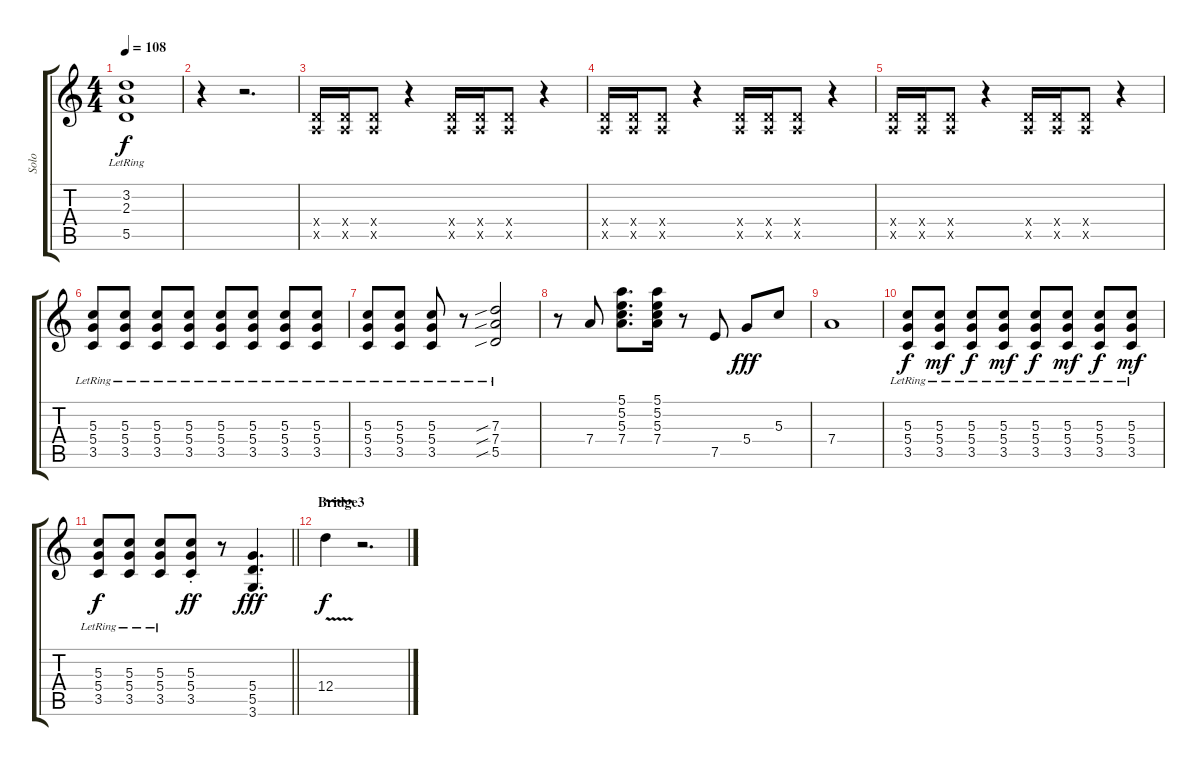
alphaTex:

\track ("Solo" "Solo") {instrument distortionguitar}
\staff {score tabs}
\tuning (E4 B3 G3 D3 A2 E2) {hide}
\ts (4 4)
\tempo 108
\clef g2
\ks c
(3.2{lr} 2.3{lr} 5.5{lr}).1{dy f} |
r.4 r.2{d} |
(0.4{x} 0.5{x}).16{volume 3 instrument distortionguitar} (0.4{x} 0.5{x}).16 (0.4{x} 0.5{x}).8 r.4 (0.4{x} 0.5{x}).16 (0.4{x} 0.5{x}).16 (0.4{x} 0.5{x}).8 r.4 |
(0.4{x} 0.5{x}).16 (0.4{x} 0.5{x}).16 (0.4{x} 0.5{x}).8 r.4 (0.4{x} 0.5{x}).16 (0.4{x} 0.5{x}).16 (0.4{x} 0.5{x}).8 r.4 |
(0.4{x} 0.5{x}).16 (0.4{x} 0.5{x}).16 (0.4{x} 0.5{x}).8 r.4 (0.4{x} 0.5{x}).16 (0.4{x} 0.5{x}).16 (0.4{x} 0.5{x}).8 r.4 |
(5.3{lr} 5.4{lr} 3.5{lr}).8{volume 15} (5.3{lr} 5.4{lr} 3.5{lr}).8 (5.3{lr} 5.4{lr} 3.5{lr}).8 (5.3{lr} 5.4{lr} 3.5{lr}).8 (5.3{lr} 5.4{lr} 3.5{lr}).8 (5.3{lr} 5.4{lr} 3.5{lr}).8 (5.3{lr} 5.4{lr} 3.5{lr}).8 (5.3{lr} 5.4{lr} 3.5{lr}).8 |
(5.3{lr} 5.4{lr} 3.5{lr}).8 (5.3{lr} 5.4{lr} 3.5{lr}).8 (5.3{lr} 5.4{lr} 3.5{lr}).8 r.8 (7.3{sib lr} 7.4{sib lr} 5.5{sib lr}).2 |
r.8 7.4.8 (5.1 5.2 5.3 7.4).8{d} (5.1 5.2 5.3 7.4).16 r.8 7.5.8 5.4.8{dy fff} 5.3.8 |
7.4.1 |
(5.3{lr} 5.4{lr} 3.5{lr}).8{dy f} (5.3{lr} 5.4{lr} 3.5{lr}).8{dy mf} (5.3{lr} 5.4{lr} 3.5{lr}).8{dy f} (5.3{lr} 5.4{lr} 3.5{lr}).8{dy mf} (5.3{lr} 5.4{lr} 3.5{lr}).8{dy f} (5.3{lr} 5.4{lr} 3.5{lr}).8{dy mf} (5.3{lr} 5.4{lr} 3.5{lr}).8{dy f} (5.3{lr} 5.4{lr} 3.5{lr}).8{dy mf} |
\barLineRight lightlight
(5.3{lr} 5.4{lr} 3.5{lr}).8{dy f} (5.3{lr} 5.4{lr} 3.5{lr}).8 (5.3{lr} 5.4{lr} 3.5{lr}).8 (5.3{st} 5.4{st} 3.5{st}).8{dy ff} r.8 (5.4 5.5 3.6).4{d dy fff} |
\section ("" "Bridge3")
12.4{v}.4{dy f} r.2{d}
